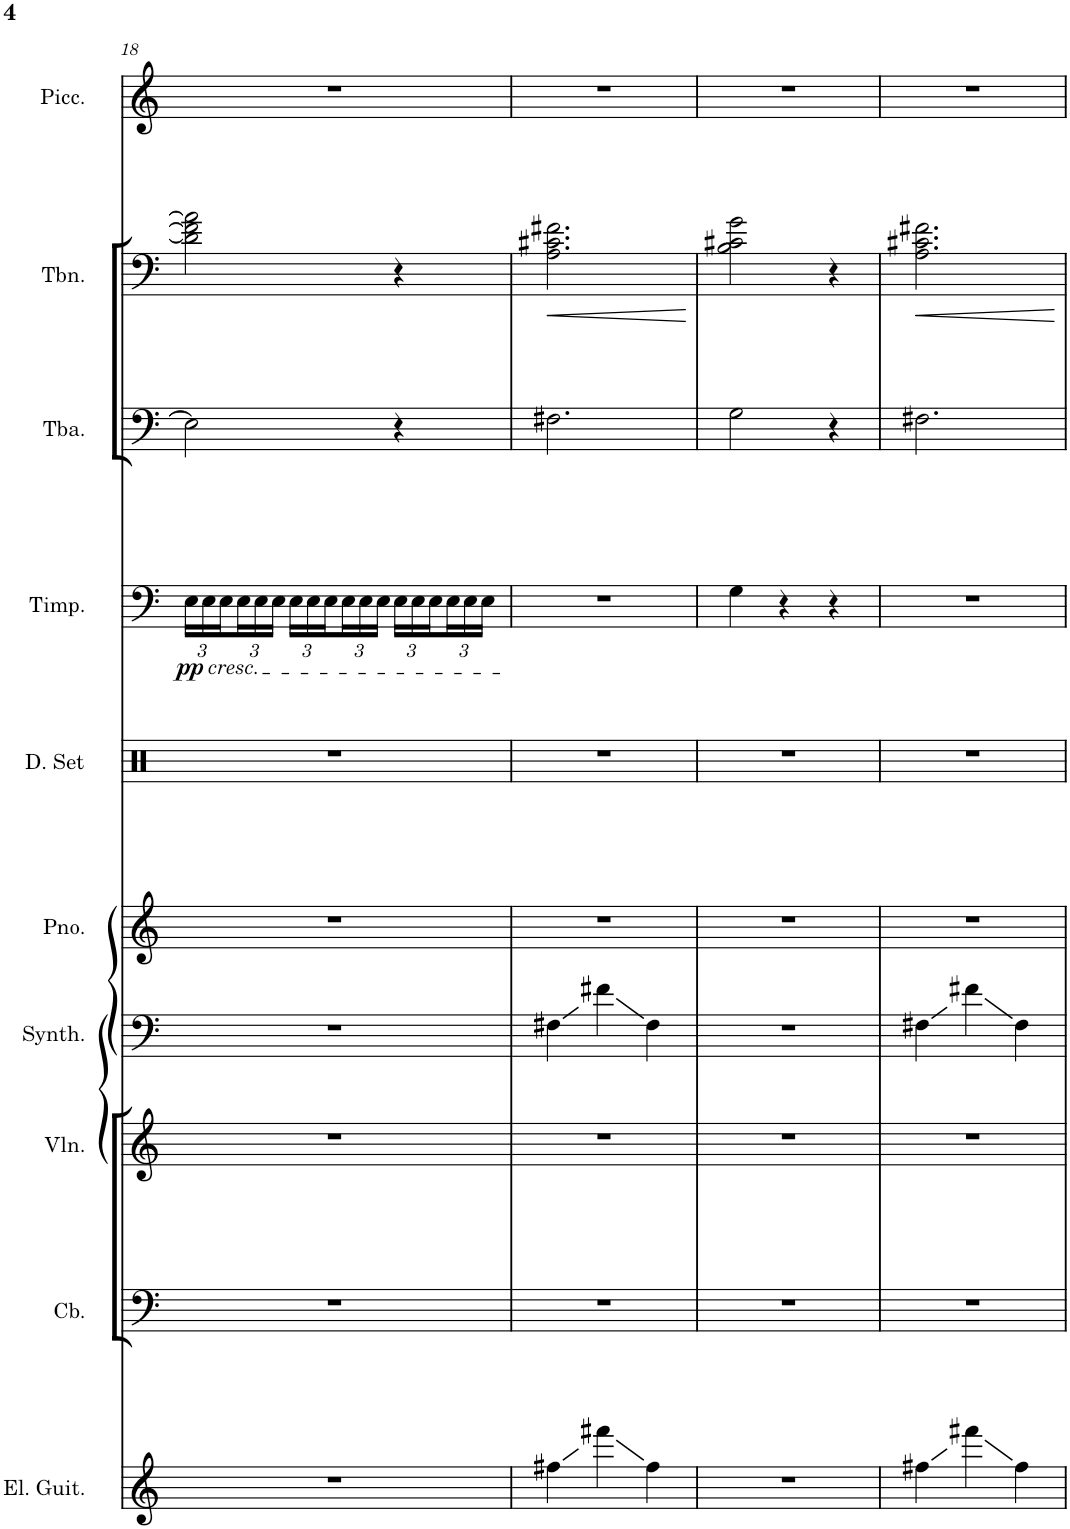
**kern	**kern	**kern	**kern	**kern	**kern	**kern	**dynam	**kern	**kern	**dynam	**kern
*part10	*part9	*part8	*part7	*part6	*part5	*part4	*part4	*part3	*part2	*part2	*part1
*staff10	*staff9	*staff8	*staff7	*staff6	*staff5	*staff4	*staff4	*staff3	*staff2	*staff2	*staff1
*I"Electric Guitar	*I"Contrabass	*I"Violin	*I"Choir Synthesizer	*I"Piano	*I"Drumset	*I"Timpani	*	*I"Tuba	*I"Trombone	*	*I"Piccolo
*I'El. Guit.	*I'Cb.	*I'Vln.	*I'Synth.	*I'Pno.	*I'D. Set	*I'Timp.	*	*I'Tba.	*I'Tbn.	*	*I'Picc.
!!LO:PB:g=z
*clefG2	*clefF4	*clefG2	*clefF4	*clefG2	*clefX	*clefF4	*	*clefF4	*clefF4	*	*clefG2
*Trd7c12	*Trd7c12	*	*	*	*	*	*	*	*	*	*Trd-7c-12
*k[]	*k[]	*k[]	*k[]	*k[]	*k[]	*k[]	*	*k[]	*k[]	*	*k[]
*M3/4	*M3/4	*M3/4	*M3/4	*M3/4	*M3/4	*M3/4	*	*M3/4	*M3/4	*	*M3/4
*	*	*	*	*	*	*Xbrackettup	*	*	*	*	*
=18	=18	=18	=18	=18	=18	=18	=18	=18	=18	=18	=18
!	!	!	!	!	!	!LO:TX:b:i:t=cresc.	!	!	!	!	!
!	!	!	!	!	!	!	!LO:DY:b	!	!	!	!
2.r	2.r	2.r	2.r	2.r	2.r	24E\LL	pp	2E\]	2d\] 2f#\] 2a#\]	.	2.r
.	.	.	.	.	.	24E\	.	.	.	.	.
.	.	.	.	.	.	24E\	.	.	.	.	.
.	.	.	.	.	.	24E\	.	.	.	.	.
.	.	.	.	.	.	24E\	.	.	.	.	.
.	.	.	.	.	.	24E\JJ	.	.	.	.	.
.	.	.	.	.	.	24E\LL	.	.	.	.	.
.	.	.	.	.	.	24E\	.	.	.	.	.
.	.	.	.	.	.	24E\	.	.	.	.	.
.	.	.	.	.	.	24E\	.	.	.	.	.
.	.	.	.	.	.	24E\	.	.	.	.	.
.	.	.	.	.	.	24E\JJ	.	.	.	.	.
.	.	.	.	.	.	24E\LL	.	4r	4r	.	.
.	.	.	.	.	.	24E\	.	.	.	.	.
.	.	.	.	.	.	24E\	.	.	.	.	.
.	.	.	.	.	.	24E\	.	.	.	.	.
.	.	.	.	.	.	24E\	.	.	.	.	.
.	.	.	.	.	.	24E\JJ	.	.	.	.	.
=19	=19	=19	=19	=19	=19	=19	=19	=19	=19	=19	=19
!	!	!	!	!	!	!	!	!	!	!LO:HP:b	!
4ff#X\	2.r	2.r	4F#X\	2.r	2.r	2.r	.	2.F#X\	2.A\ 2.c#X\ 2.f#X\	<	2.r
4fff#X\	.	.	4f#X\	.	.	.	.	.	.	.	.
4ff#\	.	.	4F#\	.	.	.	.	.	.	.	.
.	.	.	.	.	.	.	.	.	.	[	.
=20	=20	=20	=20	=20	=20	=20	=20	=20	=20	=20	=20
2.r	2.r	2.r	2.r	2.r	2.r	4G\	.	2G\	2B\ 2c#X\ 2g\	.	2.r
.	.	.	.	.	.	4r	.	.	.	.	.
.	.	.	.	.	.	4r	.	4r	4r	.	.
=21	=21	=21	=21	=21	=21	=21	=21	=21	=21	=21	=21
!	!	!	!	!	!	!	!	!	!	!LO:HP:b	!
4ff#X\	2.r	2.r	4F#X\	2.r	2.r	2.r	.	2.F#X\	2.A\ 2.c#X\ 2.f#X\	<	2.r
4fff#X\	.	.	4f#X\	.	.	.	.	.	.	.	.
4ff#\	.	.	4F#\	.	.	.	.	.	.	.	.
.	.	.	.	.	.	.	.	.	.	[	.
=	=	=	=	=	=	=	=	=	=	=	=
*-	*-	*-	*-	*-	*-	*-	*-	*-	*-	*-	*-
